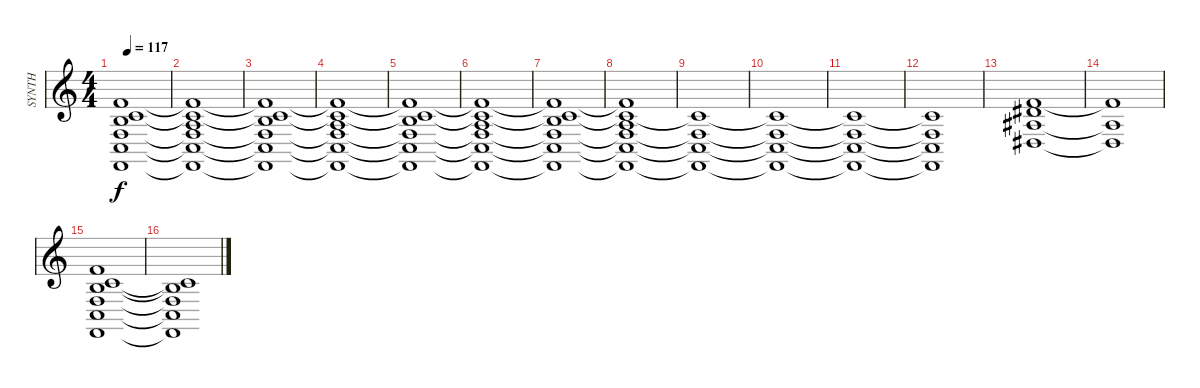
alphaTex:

\track ("SYNTH" "SYNTH") {instrument stringensemble2}
\staff {score}
\tuning (E4 B3 G3 D3 A2 E2) {hide}
\ts (4 4)
\tempo 117
\clef g2
\ks c
(1.1 1.2 4.3 3.4 3.5 1.6).1{dy f instrument stringensemble2} |
(1.1{t} 1.2{t} 2.3 3.4{t} 3.5{t} 1.6{t}).1 |
(1.1{t} 1.2{t} 4.3 3.4{t} 3.5{t} 1.6{t}).1 |
(1.1{t} 1.2{t} 2.3 3.4{t} 3.5{t} 1.6{t}).1 |
(1.1{t} 1.2{t} 4.3 3.4{t} 3.5{t} 1.6{t}).1 |
(1.1{t} 1.2{t} 2.3 3.4{t} 3.5{t} 1.6{t}).1 |
(1.1{t} 1.2{t} 4.3 3.4{t} 3.5{t} 1.6{t}).1 |
(1.1{t} 1.2{t} 2.3 3.4{t} 3.5{t} 1.6{t}).1 |
(1.2{t} 3.4{t} 3.5{t} 1.6{t}).1{volume 8} |
(1.2{t} 3.4{t} 3.5{t} 1.6{t}).1 |
(1.2{t} 3.4{t} 3.5{t} 1.6{t}).1 |
(1.2{t} 3.4{t} 3.5{t} 1.6{t}).1 |
(1.1 4.2 3.3 1.4).1 |
(1.1{t} 3.3{t} 1.4{t}).1 |
(1.1 1.2 4.3 3.4 3.5 1.6).1 |
(1.2{t} 4.3{t} 3.4{t} 3.5{t} 1.6{t}).1
